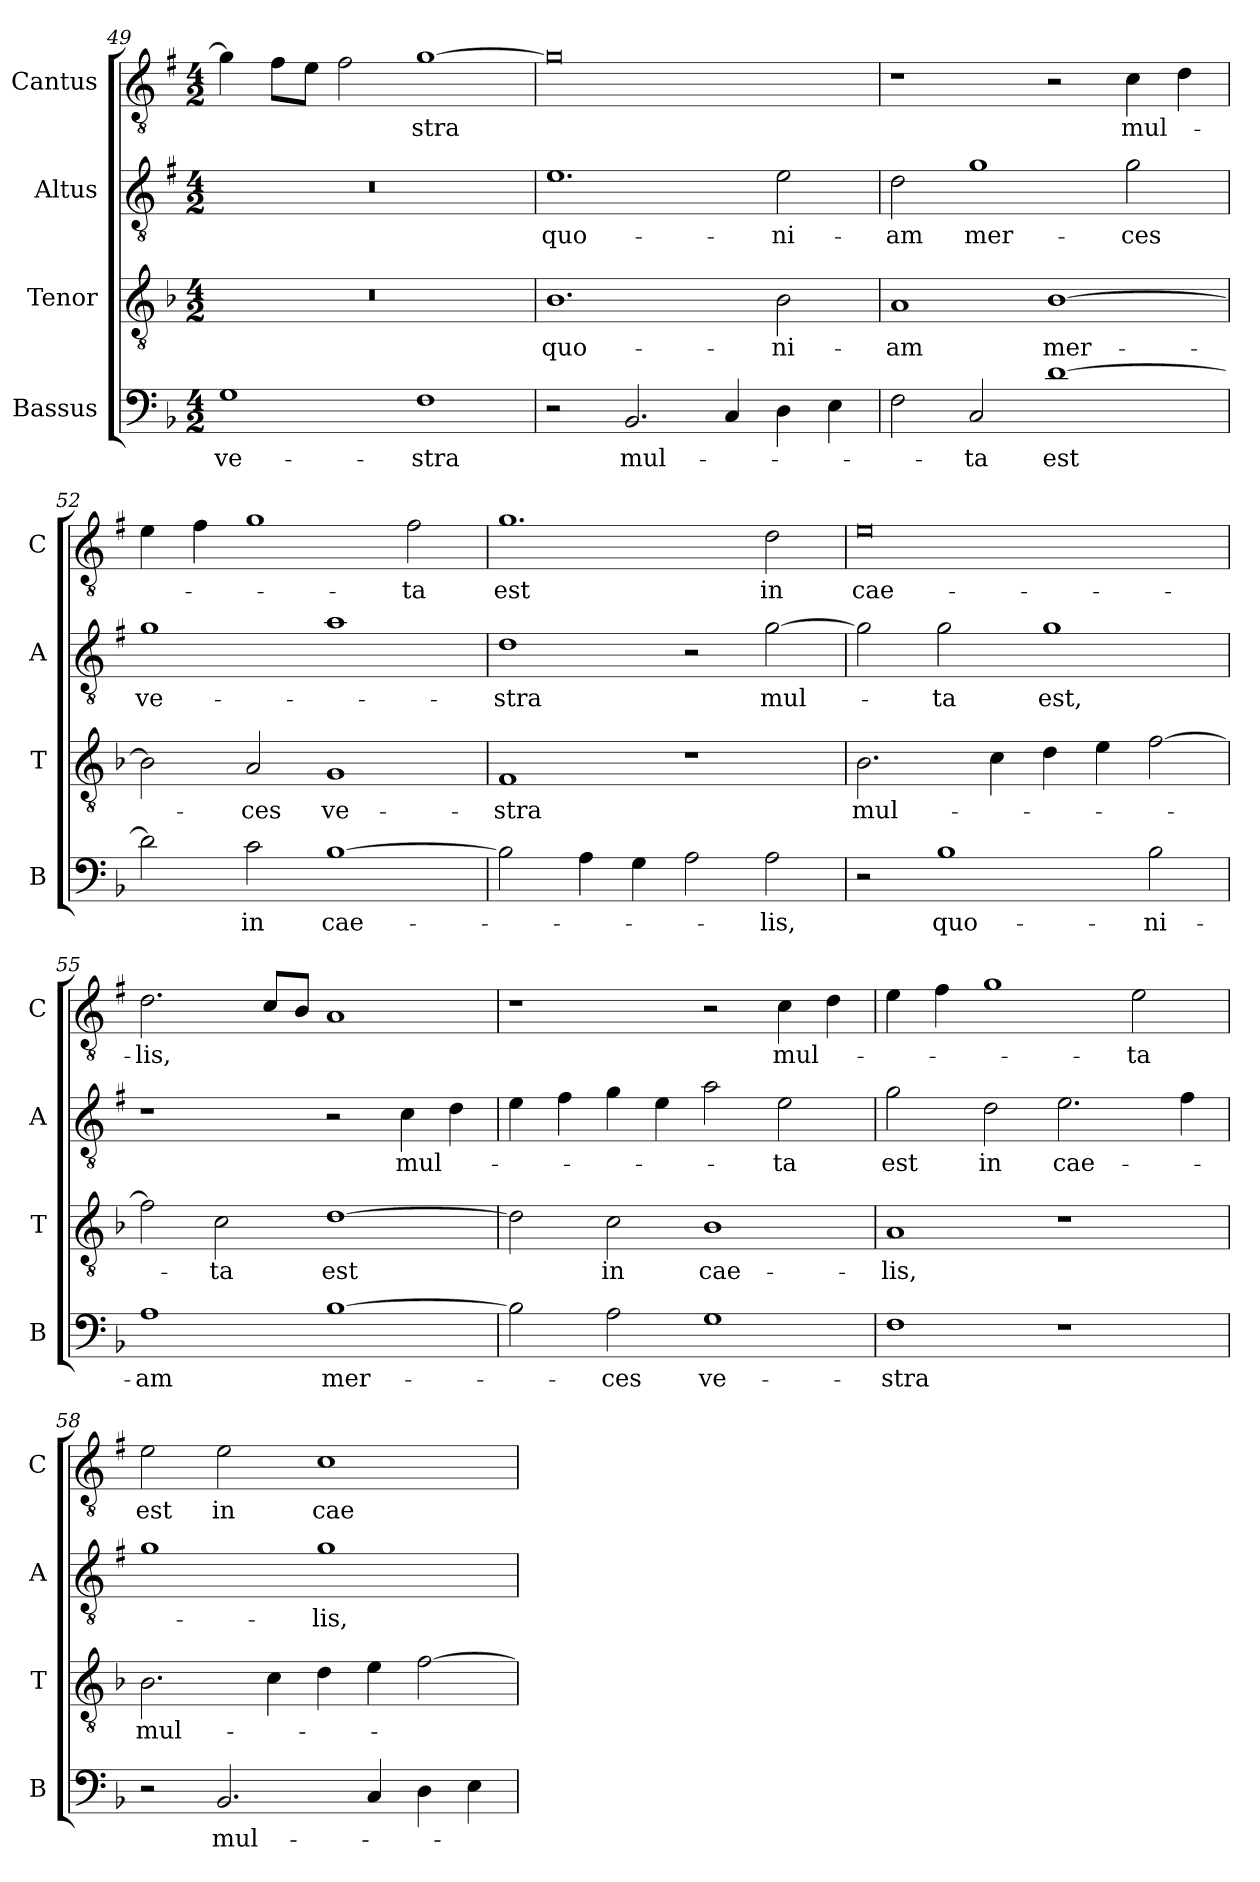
**kern	**text	**kern	**text	**kern	**text	**kern	**text
*part4	*part4	*part3	*part3	*part2	*part2	*part1	*part1
*staff4	*staff4	*staff3	*staff3	*staff2	*staff2	*staff1	*staff1
*I"Bassus	*	*I"Tenor	*	*I"Altus	*	*I"Cantus	*
*I'B	*	*I'T	*	*I'A	*	*I'C	*
*clefF4	*	*clefGv2	*	*clefGv2	*	*clefGv2	*
*	*	*	*	*ITrd1c2	*	*ITrd1c2	*
*k[b-]	*	*k[b-]	*	*k[b-]	*	*k[b-]	*
*F:	*	*F:	*	*F:	*	*F:	*
*M4/2	*	*M4/2	*	*M4/2	*	*M4/2	*
=49	=49	=49	=49	=49	=49	=49	=49
!	!LO:LY:b	!	!	!	!	!	!
1G	ve-	0r	.	0r	.	4f\]	.
.	.	.	.	.	.	8e\L	.
.	.	.	.	.	.	8d\J	.
.	.	.	.	.	.	2e\	.
!	!LO:LY:b	!	!	!	!	!	!LO:LY:b
1F	-stra	.	.	.	.	[1f	-stra
=50	=50	=50	=50	=50	=50	=50	=50
!	!	!	!LO:LY:b	!	!LO:LY:b	!	!
2r	.	1.B-	quo-	1.d	quo-	0f]	.
!	!LO:LY:b	!	!	!	!	!	!
2.BB-/	mul-	.	.	.	.	.	.
4C/	.	.	.	.	.	.	.
!	!	!	!LO:LY:b	!	!LO:LY:b	!	!
4D\	.	2B-\	-ni-	2d\	-ni-	.	.
4E\	.	.	.	.	.	.	.
=51	=51	=51	=51	=51	=51	=51	=51
!	!	!	!LO:LY:b	!	!LO:LY:b	!	!
2F\	.	1A	-am	2c\	-am	1r	.
!	!LO:LY:b	!	!	!	!LO:LY:b	!	!
2C/	-ta	.	.	1f	mer-	.	.
!	!LO:LY:b	!	!LO:LY:b	!	!	!	!
[1d	est	[1B-	mer-	.	.	2r	.
!	!	!	!	!	!LO:LY:b	!	!LO:LY:b
.	.	.	.	2f\	-ces	4B-\	mul-
.	.	.	.	.	.	4c\	.
=52	=52	=52	=52	=52	=52	=52	=52
!	!	!	!	!	!LO:LY:b	!	!
2d\]	.	2B-\]	.	1f	ve-	4d\	.
.	.	.	.	.	.	4e\	.
!	!LO:LY:b	!	!LO:LY:b	!	!	!	!
2c\	in	2A/	-ces	.	.	1f	.
!	!LO:LY:b	!	!LO:LY:b	!	!	!	!
[1B-	cae-	1G	ve-	1g	.	.	.
!	!	!	!	!	!	!	!LO:LY:b
.	.	.	.	.	.	2e\	-ta
=53	=53	=53	=53	=53	=53	=53	=53
!	!	!	!LO:LY:b	!	!LO:LY:b	!	!LO:LY:b
2B-\]	.	1F	-stra	1c	-stra	1.f	est
4A\	.	.	.	.	.	.	.
4G\	.	.	.	.	.	.	.
2A\	.	1r	.	2r	.	.	.
!	!LO:LY:b	!	!	!	!LO:LY:b	!	!LO:LY:b
2A\	-lis,	.	.	[2f\	mul-	2c\	in
!!LO:LB:g=z
=54	=54	=54	=54	=54	=54	=54	=54
!	!	!	!LO:LY:b	!	!	!	!LO:LY:b
2r	.	2.B-\	mul-	2f\]	.	0d	cae-
!	!LO:LY:b	!	!	!	!LO:LY:b	!	!
1B-	quo-	.	.	2f\	-ta	.	.
.	.	4c\	.	.	.	.	.
!	!	!	!	!	!LO:LY:b	!	!
.	.	4d\	.	1f	est,	.	.
.	.	4e\	.	.	.	.	.
!	!LO:LY:b	!	!	!	!	!	!
2B-\	-ni-	[2f\	.	.	.	.	.
=55	=55	=55	=55	=55	=55	=55	=55
!	!LO:LY:b	!	!	!	!	!	!LO:LY:b
1A	-am	2f\]	.	1r	.	2.c\	-lis,
!	!	!	!LO:LY:b	!	!	!	!
.	.	2c\	-ta	.	.	.	.
.	.	.	.	.	.	8B-/L	.
.	.	.	.	.	.	8A/J	.
!	!LO:LY:b	!	!LO:LY:b	!	!	!	!
[1B-	mer-	[1d	est	2r	.	1G	.
!	!	!	!	!	!LO:LY:b	!	!
.	.	.	.	4B-\	mul-	.	.
.	.	.	.	4c\	.	.	.
=56	=56	=56	=56	=56	=56	=56	=56
2B-\]	.	2d\]	.	4d\	.	1r	.
.	.	.	.	4e\	.	.	.
!	!LO:LY:b	!	!LO:LY:b	!	!	!	!
2A\	-ces	2c\	in	4f\	.	.	.
.	.	.	.	4d\	.	.	.
!	!LO:LY:b	!	!LO:LY:b	!	!	!	!
1G	ve-	1B-	cae-	2g\	.	2r	.
!	!	!	!	!	!LO:LY:b	!	!LO:LY:b
.	.	.	.	2d\	-ta	4B-\	mul-
.	.	.	.	.	.	4c\	.
=57	=57	=57	=57	=57	=57	=57	=57
!	!LO:LY:b	!	!LO:LY:b	!	!LO:LY:b	!	!
1F	-stra	1A	-lis,	2f\	est	4d\	.
.	.	.	.	.	.	4e\	.
!	!	!	!	!	!LO:LY:b	!	!
.	.	.	.	2c\	in	1f	.
!	!	!	!	!	!LO:LY:b	!	!
1r	.	1r	.	2.d\	cae-	.	.
!	!	!	!	!	!	!	!LO:LY:b
.	.	.	.	.	.	2d\	-ta
.	.	.	.	4e\	.	.	.
=58	=58	=58	=58	=58	=58	=58	=58
!	!	!	!LO:LY:b	!	!	!	!LO:LY:b
2r	.	2.B-\	mul-	1f	.	2d\	est
!	!LO:LY:b	!	!	!	!	!	!LO:LY:b
2.BB-/	mul-	.	.	.	.	2d\	in
.	.	4c\	.	.	.	.	.
!	!	!	!	!	!LO:LY:b	!	!LO:LY:b
.	.	4d\	.	1f	-lis,	1B-	cae-
4C/	.	4e\	.	.	.	.	.
4D\	.	[2f\	.	.	.	.	.
4E\	.	.	.	.	.	.	.
=	=	=	=	=	=	=	=
*-	*-	*-	*-	*-	*-	*-	*-
